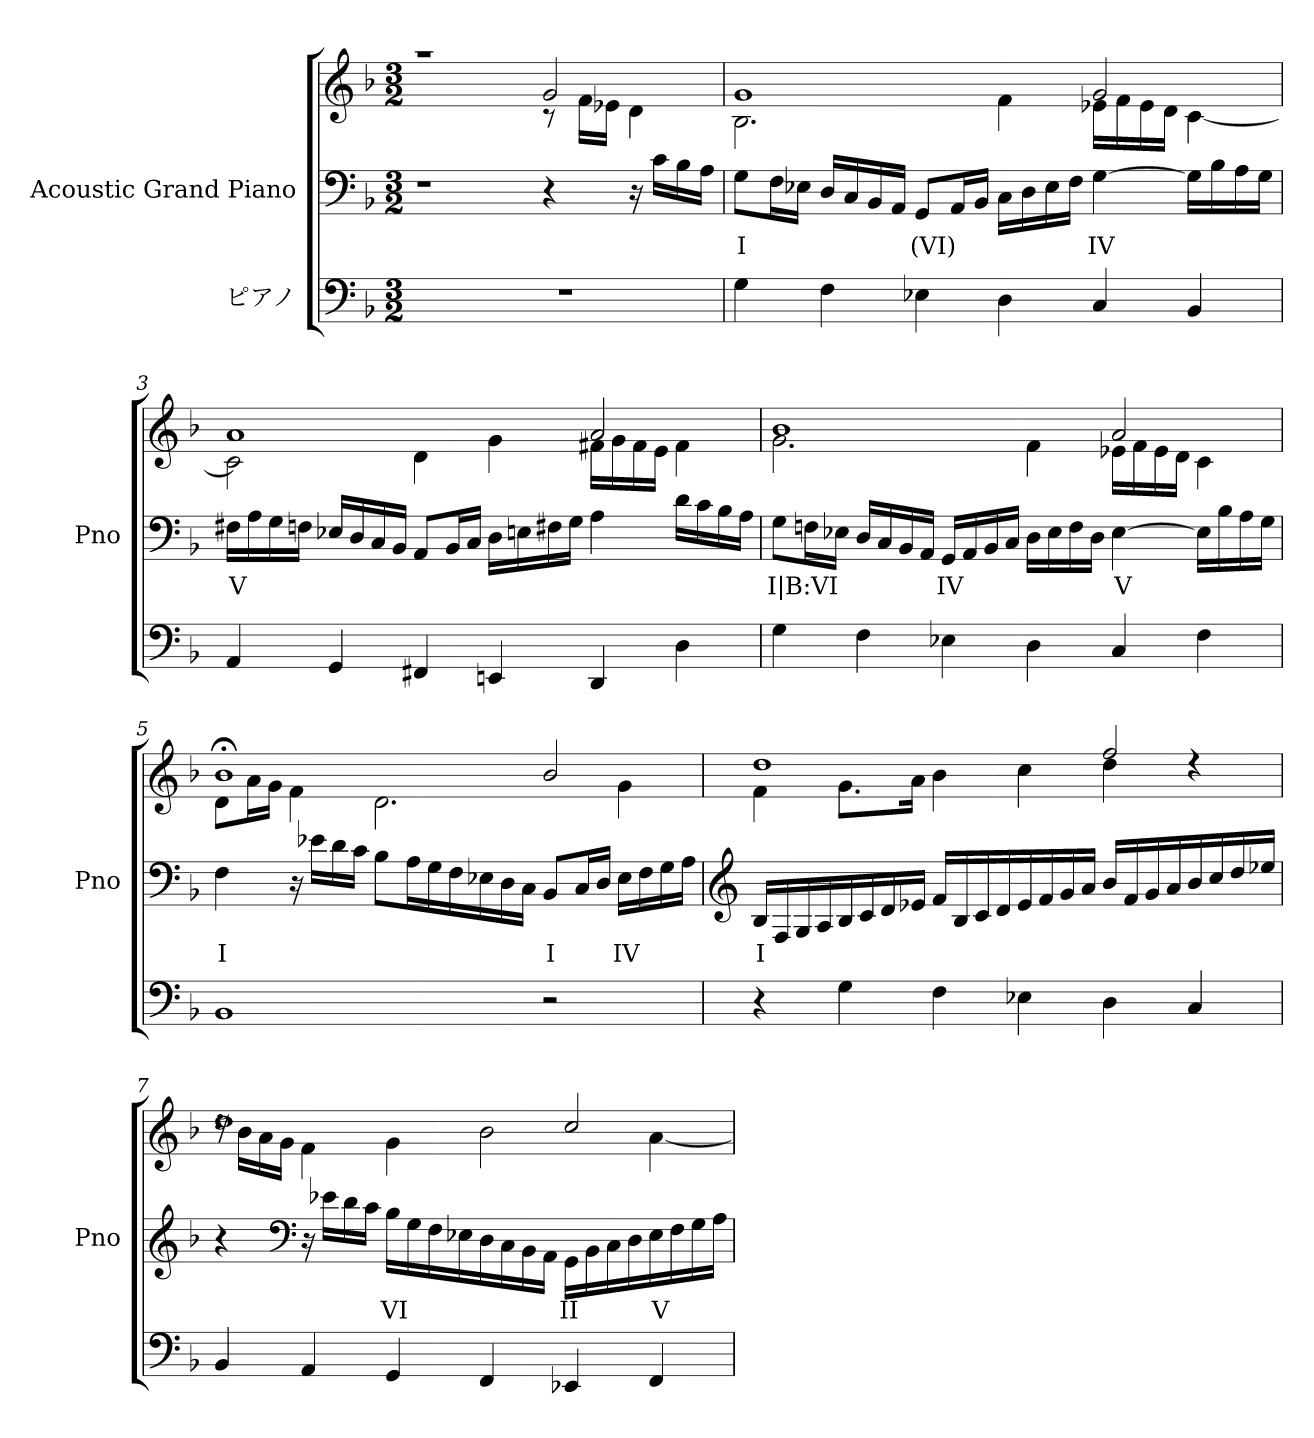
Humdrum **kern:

**kern	**kern	**text	**kern
*part2	*part1	*part1	*part1
*staff3	*staff2	*staff2	*staff1
*I"ピアノ	*I"Acoustic Grand Piano	*	*
*	*I'Pno	*	*
*clefF4	*clefF4	*	*clefG2
*k[b-]	*k[b-]	*	*k[b-]
*F:	*F:	*	*F:
*M3/2	*M3/2	*	*M3/2
*MM120	*MM120	*	*MM120
=1	=1	=1	=1
*	*	*	*^
1.r	1r	.	1raa	1ryy
!	!	!LO:LY:b	!	!
.	4r	g:I	2g/	8rc
.	.	.	.	16f\LL
.	.	.	.	16e-X\JJ
.	16r	.	.	4d\
.	16c\LL	.	.	.
.	16B-\	.	.	.
.	16A\JJ	.	.	.
=2	=2	=2	=2	=2
!	!	!LO:LY:b	!	!
4G\	8G\L	I	1g	2.B-\
.	16F\L	.	.	.
.	16E-X\JJ	.	.	.
4F\	16D/LL	.	.	.
.	16C/	.	.	.
.	16BB-/	.	.	.
.	16AA/JJ	.	.	.
!	!	!LO:LY:b	!	!
4E-X\	8GG/L	(VI)	.	.
.	16AA/L	.	.	.
.	16BB-/JJ	.	.	.
4D\	16C\LL	.	.	4f\
.	16D\	.	.	.
.	16E-\	.	.	.
.	16F\JJ	.	.	.
!	!	!LO:LY:b	!	!
4C/	[4G\	IV	2g/	16e-X\LL
.	.	.	.	16f\
.	.	.	.	16e-\
.	.	.	.	16d\JJ
4BB-/	16G\LL]	.	.	[<4c\
.	16B-\	.	.	.
.	16A\	.	.	.
.	16G\JJ	.	.	.
=3	=3	=3	=3	=3
!	!	!LO:LY:b	!	!
4AA/	16F#X\LL	V	1a	2c\]
.	16A\	.	.	.
.	16G\	.	.	.
.	16Fn\JJ	.	.	.
4GG/	16E-X/LL	.	.	.
.	16D/	.	.	.
.	16C/	.	.	.
.	16BB-/JJ	.	.	.
4FF#X/	8AA/L	.	.	4d\
.	16BB-/L	.	.	.
.	16C/JJ	.	.	.
4EEn/	16D\LL	.	.	4g\
.	16En\	.	.	.
.	16F#X\	.	.	.
.	16G\JJ	.	.	.
4DD/	4A\	.	2a/	16f#X\LL
.	.	.	.	16g\
.	.	.	.	16f#\
.	.	.	.	16e\JJ
4D\	16d\LL	.	.	4f#\
.	16c\	.	.	.
.	16B-\	.	.	.
.	16A\JJ	.	.	.
!!LO:LB:g=z	!!
=4	=4	=4	=4	=4
!	!	!LO:LY:b	!	!
4G\	8G\L	I|B:VI	1b-	2.g\
.	16Fn\L	.	.	.
.	16E-X\JJ	.	.	.
4F\	16D/LL	.	.	.
.	16C/	.	.	.
.	16BB-/	.	.	.
.	16AA/JJ	.	.	.
!	!	!LO:LY:b	!	!
4E-X\	16GG/LL	IV	.	.
.	16AA/	.	.	.
.	16BB-/	.	.	.
.	16C/JJ	.	.	.
4D\	16D\LL	.	.	4f\
.	16E-\	.	.	.
.	16F\	.	.	.
.	16D\JJ	.	.	.
!	!	!LO:LY:b	!	!
4C/	[4E-\	V	2a/	16e-X\LL
.	.	.	.	16f\
.	.	.	.	16e-\
.	.	.	.	16d\JJ
4F\	16E-\LL]	.	.	4c\
.	16B-\	.	.	.
.	16A\	.	.	.
.	16G\JJ	.	.	.
=5	=5	=5	=5	=5
!	!	!LO:LY:b	!	!
1BB-	4F\	I	1b-;<	8d\L
.	.	.	.	16a\L
.	.	.	.	16g\JJ
.	16r	.	.	4f\
.	16e-X\LL	.	.	.
.	16d\	.	.	.
.	16c\JJ	.	.	.
.	8B-\L	.	.	2.d\
.	16A\L	.	.	.
.	16G\	.	.	.
.	16F\	.	.	.
.	16E-X\	.	.	.
.	16D\	.	.	.
.	16C\JJ	.	.	.
!	!	!LO:LY:b	!	!
2r	8BB-/L	I	2b-/	.
.	16C/L	.	.	.
.	16D/JJ	.	.	.
!	!	!LO:LY:b	!	!
.	16E-\LL	IV	.	4g\
.	16F\	.	.	.
.	16G\	.	.	.
.	16A\JJ	.	.	.
=6	=6	=6	=6	=6
*	*clefG2	*	*	*
!	!	!LO:LY:b	!	!
4r	16B-/LL	I	1dd	4f\
.	16F/	.	.	.
.	16G/	.	.	.
.	16A/	.	.	.
4G\	16B-/	.	.	8.g\L
.	16c/	.	.	.
.	16d/	.	.	.
.	16e-X/JJ	.	.	16a\Jk
4F\	16f/LL	.	.	4b-\
.	16B-/	.	.	.
.	16c/	.	.	.
.	16d/	.	.	.
4E-X\	16e-/	.	.	4cc\
.	16f/	.	.	.
.	16g/	.	.	.
.	16a/JJ	.	.	.
4D\	16b-/LL	.	2ff/	4dd\
.	16f/	.	.	.
.	16g/	.	.	.
.	16a/	.	.	.
4C/	16b-/	.	.	4rdd
.	16cc/	.	.	.
.	16dd/	.	.	.
.	16ee-X/JJ	.	.	.
!!LO:LB:g=z	!!
=7	=7	=7	=7	=7
!	!	!LO:LY:b	!	!
4BB-/	4r	I	1dd	16rdd
.	.	.	.	16b-\LL
.	.	.	.	16a\
.	.	.	.	16g\JJ
*	*clefF4	*	*	*
4AA/	16r	.	.	4f\
.	16e-X\LL	.	.	.
.	16d\	.	.	.
.	16c\JJ	.	.	.
!	!	!LO:LY:b	!	!
4GG/	16B-\LL	VI	.	4g\
.	16G\	.	.	.
.	16F\	.	.	.
.	16E-X\	.	.	.
4FF/	16D\	.	.	2b-\
.	16C\	.	.	.
.	16BB-\	.	.	.
.	16AA\JJ	.	.	.
!	!	!LO:LY:b	!	!
4EE-X/	16GG\LL	II	2cc/	.
.	16BB-\	.	.	.
.	16C\	.	.	.
.	16D\	.	.	.
!	!	!LO:LY:b	!	!
4FF/	16E-\	V	.	[<4a\
.	16F\	.	.	.
.	16G\	.	.	.
.	16A\JJ	.	.	.
*	*	*	*v	*v
=	=	=	=
*-	*-	*-	*-
